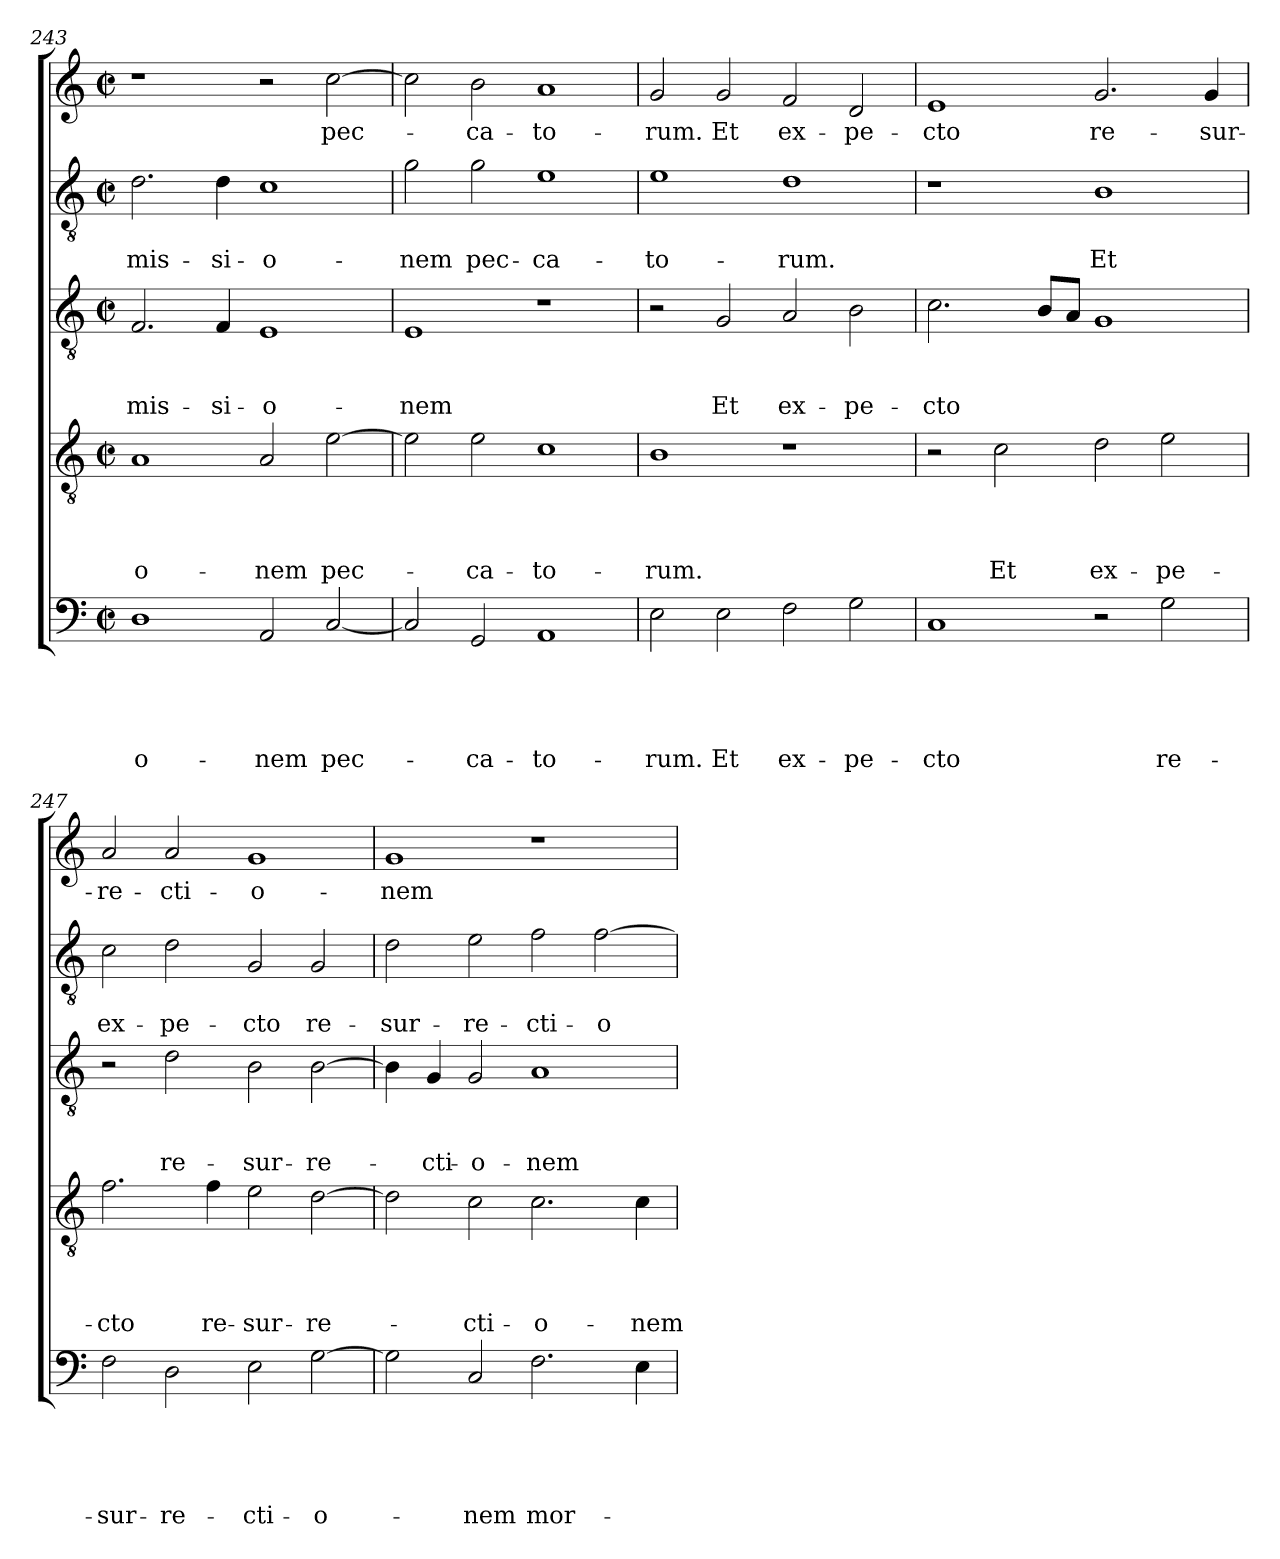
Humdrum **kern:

**kern	**text	**text	**text	**text	**text	**kern	**text	**text	**text	**text	**kern	**text	**text	**text	**kern	**text	**text	**kern	**text
*part5	*part5	*part5	*part5	*part5	*part5	*part4	*part4	*part4	*part4	*part4	*part3	*part3	*part3	*part3	*part2	*part2	*part2	*part1	*part1
*staff5	*staff5	*staff5	*staff5	*staff5	*staff5	*staff4	*staff4	*staff4	*staff4	*staff4	*staff3	*staff3	*staff3	*staff3	*staff2	*staff2	*staff2	*staff1	*staff1
*clefF4	*	*	*	*	*	*clefGv2	*	*	*	*	*clefGv2	*	*	*	*clefGv2	*	*	*clefG2	*
*k[]	*	*	*	*	*	*k[]	*	*	*	*	*k[]	*	*	*	*k[]	*	*	*k[]	*
*C:	*	*	*	*	*	*C:	*	*	*	*	*C:	*	*	*	*C:	*	*	*C:	*
*M2/2	*	*	*	*	*	*M2/2	*	*	*	*	*M2/2	*	*	*	*M2/2	*	*	*M2/2	*
*met(c|)	*	*	*	*	*	*met(c|)	*	*	*	*	*met(c|)	*	*	*	*met(c|)	*	*	*met(c|)	*
=243	=243	=243	=243	=243	=243	=243	=243	=243	=243	=243	=243	=243	=243	=243	=243	=243	=243	=243	=243
1D	.	.	.	.	-o-	1A	.	.	.	-o-	2.F/	.	.	-mis-	2.d\	.	-mis-	1r	.
.	.	.	.	.	.	.	.	.	.	.	4F/	.	.	-si-	4d\	.	-si-	.	.
2AA/	.	.	.	.	-nem	2A/	.	.	.	-nem	1E	.	.	-o-	1c	.	-o-	2r	.
[2C/	.	.	.	.	pec-	[2e\	.	.	.	pec-	.	.	.	.	.	.	.	[2cc\	pec-
=244	=244	=244	=244	=244	=244	=244	=244	=244	=244	=244	=244	=244	=244	=244	=244	=244	=244	=244	=244
2C/]	.	.	.	.	.	2e\]	.	.	.	.	1E	.	.	-nem	2g\	.	-nem	2cc\]	.
2GG/	.	.	.	.	-ca-	2e\	.	.	.	-ca-	.	.	.	.	2g\	.	pec-	2b\	-ca-
1AA	.	.	.	.	-to-	1c	.	.	.	-to-	1r	.	.	.	1e	.	-ca-	1a	-to-
=245	=245	=245	=245	=245	=245	=245	=245	=245	=245	=245	=245	=245	=245	=245	=245	=245	=245	=245	=245
2E\	.	.	.	.	-rum.	1B	.	.	.	-rum.	2r	.	.	.	1e	.	-to-	2g/	-rum.
2E\	.	.	.	.	Et	.	.	.	.	.	2G/	.	.	Et	.	.	.	2g/	Et
2F\	.	.	.	.	ex-	1r	.	.	.	.	2A/	.	.	ex-	1d	.	-rum.	2f/	ex-
2G\	.	.	.	.	-pe-	.	.	.	.	.	2B\	.	.	-pe-	.	.	.	2d/	-pe-
=246	=246	=246	=246	=246	=246	=246	=246	=246	=246	=246	=246	=246	=246	=246	=246	=246	=246	=246	=246
1C	.	.	.	.	-cto	2r	.	.	.	.	2.c\	.	.	-cto	1r	.	.	1e	-cto
.	.	.	.	.	.	2c\	.	.	.	Et	.	.	.	.	.	.	.	.	.
.	.	.	.	.	.	.	.	.	.	.	8B/L	.	.	.	.	.	.	.	.
.	.	.	.	.	.	.	.	.	.	.	8A/J	.	.	.	.	.	.	.	.
2r	.	.	.	.	.	2d\	.	.	.	ex-	1G	.	.	.	1B	.	Et	2.g/	re-
2G\	.	.	.	.	re-	2e\	.	.	.	-pe-	.	.	.	.	.	.	.	.	.
.	.	.	.	.	.	.	.	.	.	.	.	.	.	.	.	.	.	4g/	-sur-
=247	=247	=247	=247	=247	=247	=247	=247	=247	=247	=247	=247	=247	=247	=247	=247	=247	=247	=247	=247
2F\	.	.	.	.	-sur-	2.f\	.	.	.	-cto	2r	.	.	.	2c\	.	ex-	2a/	-re-
2D\	.	.	.	.	-re-	.	.	.	.	.	2d\	.	.	re-	2d\	.	-pe-	2a/	-cti-
.	.	.	.	.	.	4f\	.	.	.	re-	.	.	.	.	.	.	.	.	.
2E\	.	.	.	.	-cti-	2e\	.	.	.	-sur-	2B\	.	.	-sur-	2G/	.	-cto	1g	-o-
[2G\	.	.	.	.	-o-	[2d\	.	.	.	-re-	[2B\	.	.	-re-	2G/	.	re-	.	.
!!LO:LB:g=z
=248	=248	=248	=248	=248	=248	=248	=248	=248	=248	=248	=248	=248	=248	=248	=248	=248	=248	=248	=248
2G\]	.	.	.	.	.	2d\]	.	.	.	.	4B\]	.	.	.	2d\	.	-sur-	1g	-nem
.	.	.	.	.	.	.	.	.	.	.	4G/	.	.	-cti-	.	.	.	.	.
2C/	.	.	.	.	-nem	2c\	.	.	.	-cti-	2G/	.	.	-o-	2e\	.	-re-	.	.
2.F\	.	.	.	.	mor-	2.c\	.	.	.	-o-	1A	.	.	-nem	2f\	.	-cti-	1r	.
.	.	.	.	.	.	.	.	.	.	.	.	.	.	.	[2f\	.	-o-	.	.
4E\	.	.	.	.	.	4c\	.	.	.	-nem	.	.	.	.	.	.	.	.	.
=	=	=	=	=	=	=	=	=	=	=	=	=	=	=	=	=	=	=	=
*-	*-	*-	*-	*-	*-	*-	*-	*-	*-	*-	*-	*-	*-	*-	*-	*-	*-	*-	*-
